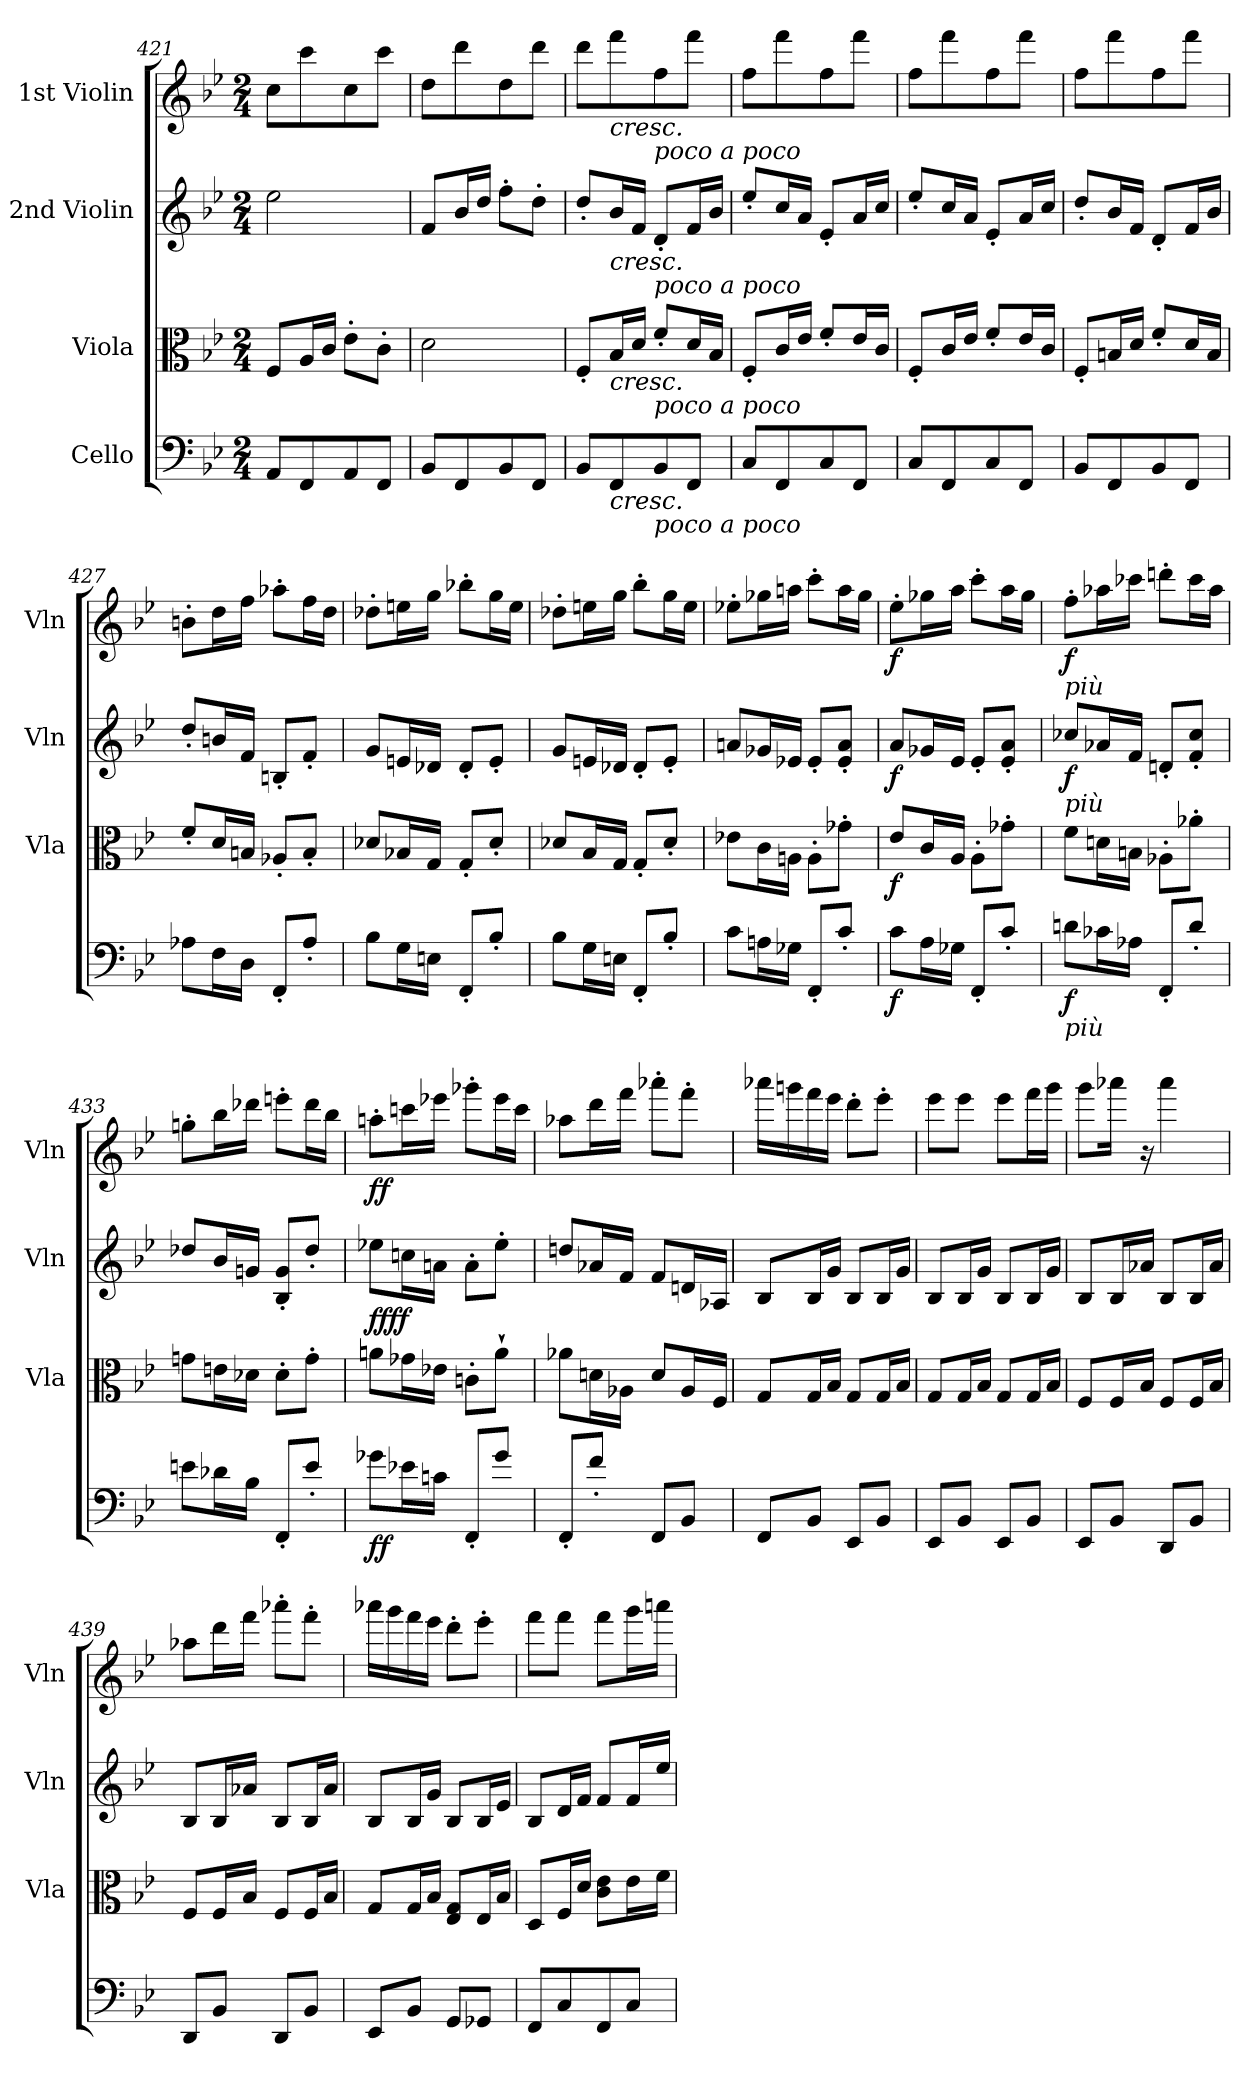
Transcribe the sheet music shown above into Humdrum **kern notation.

**kern	**dynam	**kern	**dynam	**kern	**dynam	**kern	**dynam
*part4	*part4	*part3	*part3	*part2	*part2	*part1	*part1
*staff4	*staff4	*staff3	*staff3	*staff2	*staff2	*staff1	*staff1
*I"Cello	*	*I"Viola	*	*I"2nd Violin	*	*I"1st Violin	*
*	*	*I'Vla	*	*I'Vln	*	*I'Vln	*
*clefF4	*	*clefC3	*	*clefG2	*	*clefG2	*
*k[b-e-]	*	*k[b-e-]	*	*k[b-e-]	*	*k[b-e-]	*
*B-:	*	*B-:	*	*B-:	*	*B-:	*
*M2/4	*	*M2/4	*	*M2/4	*	*M2/4	*
=421	=421	=421	=421	=421	=421	=421	=421
8AA/L	.	8F/L	.	2ee-\	.	8cc\L	.
8FF/	.	16A/L	.	.	.	8ccc\	.
.	.	16c/JJ	.	.	.	.	.
8AA/	.	8e-'\L	.	.	.	8cc\	.
8FF/J	.	8c'\J	.	.	.	8ccc\J	.
=422	=422	=422	=422	=422	=422	=422	=422
8BB-/L	.	2d\	.	8f/L	.	8dd\L	.
8FF/	.	.	.	16b-/L	.	8ddd\	.
.	.	.	.	16dd/JJ	.	.	.
8BB-/	.	.	.	8ff'\L	.	8dd\	.
8FF/J	.	.	.	8dd'\J	.	8ddd\J	.
=423	=423	=423	=423	=423	=423	=423	=423
8BB-/L	.	8F'/L	.	8dd'/L	.	8ddd\L	.
!	!	!	!	!	!	!LO:TX:b:i:t=cresc.	!
!	!	!	!	!LO:TX:b:i:t=cresc.	!	!	!
!	!	!LO:TX:b:i:t=cresc.	!	!	!	!	!
!LO:TX:b:i:t=cresc.	!	!	!	!	!	!	!
8FF/	.	16B-/L	.	16b-/L	.	8fff\	.
.	.	16d/JJ	.	16f/JJ	.	.	.
!	!	!	!	!	!	!LO:TX:b:i:t=poco     a     poco	!
!	!	!	!	!LO:TX:b:i:t=poco     a     poco	!	!	!
!	!	!LO:TX:b:i:t=poco     a     poco	!	!	!	!	!
!LO:TX:b:i:t=poco     a     poco	!	!	!	!	!	!	!
8BB-/	.	8f'/L	.	8d'/L	.	8ff\	.
8FF/J	.	16d/L	.	16f/L	.	8fff\J	.
.	.	16B-/JJ	.	16b-/JJ	.	.	.
=424	=424	=424	=424	=424	=424	=424	=424
8C/L	.	8F'/L	.	8ee-'/L	.	8ff\L	.
8FF/	.	16c/L	.	16cc/L	.	8fff\	.
.	.	16e-/JJ	.	16a/JJ	.	.	.
8C/	.	8f'/L	.	8e-'/L	.	8ff\	.
8FF/J	.	16e-/L	.	16a/L	.	8fff\J	.
.	.	16c/JJ	.	16cc/JJ	.	.	.
=425	=425	=425	=425	=425	=425	=425	=425
8C/L	.	8F'/L	.	8ee-'/L	.	8ff\L	.
8FF/	.	16c/L	.	16cc/L	.	8fff\	.
.	.	16e-/JJ	.	16a/JJ	.	.	.
8C/	.	8f'/L	.	8e-'/L	.	8ff\	.
8FF/J	.	16e-/L	.	16a/L	.	8fff\J	.
.	.	16c/JJ	.	16cc/JJ	.	.	.
=426	=426	=426	=426	=426	=426	=426	=426
8BB-/L	.	8F'/L	.	8dd'/L	.	8ff\L	.
8FF/	.	16Bn/L	.	16b-/L	.	8fff\	.
.	.	16d/JJ	.	16f/JJ	.	.	.
8BB-/	.	8f'/L	.	8d'/L	.	8ff\	.
8FF/J	.	16d/L	.	16f/L	.	8fff\J	.
.	.	16B/JJ	.	16b-/JJ	.	.	.
=427	=427	=427	=427	=427	=427	=427	=427
8A-X\L	.	8f'/L	.	8dd'/L	.	8bn'\L	.
16F\L	.	16d/L	.	16bn/L	.	16dd\L	.
16D\JJ	.	16Bn/JJ	.	16f/JJ	.	16ff\JJ	.
8FF'/L	.	8A-X'/L	.	8Bn'/L	.	8aa-X'\L	.
8A-'/J	.	8B'/J	.	8f'/J	.	16ff\L	.
.	.	.	.	.	.	16dd\JJ	.
=428	=428	=428	=428	=428	=428	=428	=428
8B-\L	.	8d-X/L	.	8g/L	.	8dd-X'\L	.
16G\L	.	16B-X/L	.	16en/L	.	16een\L	.
16En\JJ	.	16G/JJ	.	16d-X/JJ	.	16gg\JJ	.
8FF'/L	.	8G'/L	.	8d-'/L	.	8bb-X'\L	.
8B-'/J	.	8d-'/J	.	8e'/J	.	16gg\L	.
.	.	.	.	.	.	16ee\JJ	.
=429	=429	=429	=429	=429	=429	=429	=429
8B-\L	.	8d-X/L	.	8g/L	.	8dd-X'\L	.
16G\L	.	16B-/L	.	16en/L	.	16een\L	.
16En\JJ	.	16G/JJ	.	16d-X/JJ	.	16gg\JJ	.
8FF'/L	.	8G'/L	.	8d-'/L	.	8bb-'\L	.
8B-'/J	.	8d-'/J	.	8e'/J	.	16gg\L	.
.	.	.	.	.	.	16ee\JJ	.
=430	=430	=430	=430	=430	=430	=430	=430
8c\L	.	8e-X\L	.	8an/L	.	8ee-X'\L	.
16An\L	.	16c\L	.	16g-X/L	.	16gg-X\L	.
16G-X\JJ	.	16An\JJ	.	16e-X/JJ	.	16aan\JJ	.
8FF'/L	.	8A'\L	.	8e-'/L	.	8ccc'\L	.
8c'/J	.	8g-X'\J	.	8e-/' 8a/'J	.	16aa\L	.
.	.	.	.	.	.	16gg-\JJ	.
=431	=431	=431	=431	=431	=431	=431	=431
!	!LO:DY:b	!	!LO:DY:b	!	!LO:DY:b	!	!LO:DY:b
8c\L	f	8e-/L	f	8a/L	f	8ee-'\L	f
16A\L	.	16c/L	.	16g-X/L	.	16gg-X\L	.
16G-X\JJ	.	16A/JJ	.	16e-/JJ	.	16aa\JJ	.
8FF'/L	.	8A'\L	.	8e-'/L	.	8ccc'\L	.
8c'/J	.	8g-X'\J	.	8e-/' 8a/'J	.	16aa\L	.
.	.	.	.	.	.	16gg-\JJ	.
=432	=432	=432	=432	=432	=432	=432	=432
!	!	!	!	!	!	!LO:TX:b:i:t=più	!
!	!	!	!	!LO:TX:b:i:t=più	!	!	!
!LO:TX:b:i:t=più	!	!	!	!	!	!	!
!	!LO:DY:b	!	!	!	!LO:DY:b	!	!LO:DY:b
8dn\L	f	8f\L	.	8cc-X/L	f	8ff'\L	f
16c-X\L	.	16dn\L	.	16a-X/L	.	16aa-X\L	.
16A-X\JJ	.	16Bn\JJ	.	16f/JJ	.	16ccc-X\JJ	.
8FF'/L	.	8A-X'\L	.	8dn'/L	.	8dddn'\L	.
8d'/J	.	8a-X'\J	.	8f/' 8cc-/'J	.	16ccc-\L	.
.	.	.	.	.	.	16aa-\JJ	.
=433	=433	=433	=433	=433	=433	=433	=433
8en\L	.	8gn\L	.	8dd-X/L	.	8ggn'\L	.
16d-X\L	.	16en\L	.	16b-/L	.	16bb-\L	.
16B-\JJ	.	16d-X\JJ	.	16gn/JJ	.	16ddd-X\JJ	.
8FF'/L	.	8d-'\L	.	8B-/' 8g/'L	.	8eeen'\L	.
8e'/J	.	8g'\J	.	8dd-'/J	.	16ddd-\L	.
.	.	.	.	.	.	16bb-\JJ	.
=434	=434	=434	=434	=434	=434	=434	=434
!	!LO:DY:b	!	!LO:DY:b	!	!	!	!
!	!	!	!LO:DY:n=1:a	!	!	!	!LO:DY:b
8g-X\L	ff	8an\L	ff ff	8ee-X\L	.	8aan'\L	ff
16e-X\L	.	16g-X\L	.	16ccn\L	.	16cccn\L	.
16cn\JJ	.	16e-X\JJ	.	16an\JJ	.	16eee-X\JJ	.
8FF'/L	.	8cn'\L	.	8a'\L	.	8ggg-X'\L	.
8g-/J	.	8a''\J	.	8ee-'\J	.	16eee-\L	.
.	.	.	.	.	.	16ccc\JJ	.
=435	=435	=435	=435	=435	=435	=435	=435
8FF'/L	.	8a-X\L	.	8ddn/L	.	8aa-X\L	.
8f'/J	.	16dn\L	.	16a-X/L	.	16ddd\L	.
.	.	16A-X\JJ	.	16f/JJ	.	16fff\JJ	.
8FF/L	.	8d/L	.	8f/L	.	8aaa-X'\L	.
8BB-/J	.	16A-/L	.	16dn/L	.	8fff'\J	.
.	.	16F/JJ	.	16A-X/JJ	.	.	.
=436	=436	=436	=436	=436	=436	=436	=436
8FF/L	.	8G/L	.	8B-/L	.	16aaa-X\LL	.
.	.	.	.	.	.	16gggn\	.
8BB-/J	.	16G/L	.	16B-/L	.	16fff\	.
.	.	16B-/JJ	.	16g/JJ	.	16eee-\JJ	.
8EE-/L	.	8G/L	.	8B-/L	.	8ddd'\L	.
8BB-/J	.	16G/L	.	16B-/L	.	8eee-'\J	.
.	.	16B-/JJ	.	16g/JJ	.	.	.
=437	=437	=437	=437	=437	=437	=437	=437
8EE-/L	.	8G/L	.	8B-/L	.	8eee-\L	.
8BB-/J	.	16G/L	.	16B-/L	.	8eee-\J	.
.	.	16B-/JJ	.	16g/JJ	.	.	.
8EE-/L	.	8G/L	.	8B-/L	.	8eee-\L	.
8BB-/J	.	16G/L	.	16B-/L	.	16fff\L	.
.	.	16B-/JJ	.	16g/JJ	.	16ggg\JJ	.
=438	=438	=438	=438	=438	=438	=438	=438
8EE-/L	.	8F/L	.	8B-/L	.	8ggg\L	.
8BB-/J	.	16F/L	.	16B-/L	.	16aaa-X\Jk	.
.	.	16B-/JJ	.	16a-X/JJ	.	16r	.
8DD/L	.	8F/L	.	8B-/L	.	4aaa-\	.
8BB-/J	.	16F/L	.	16B-/L	.	.	.
.	.	16B-/JJ	.	16a-/JJ	.	.	.
=439	=439	=439	=439	=439	=439	=439	=439
8DD/L	.	8F/L	.	8B-/L	.	8aa-X\L	.
8BB-/J	.	16F/L	.	16B-/L	.	16ddd\L	.
.	.	16B-/JJ	.	16a-X/JJ	.	16fff\JJ	.
8DD/L	.	8F/L	.	8B-/L	.	8aaa-X'\L	.
8BB-/J	.	16F/L	.	16B-/L	.	8fff'\J	.
.	.	16B-/JJ	.	16a-/JJ	.	.	.
=440	=440	=440	=440	=440	=440	=440	=440
8EE-/L	.	8G/L	.	8B-/L	.	16aaa-X\LL	.
.	.	.	.	.	.	16ggg\	.
8BB-/J	.	16G/L	.	16B-/L	.	16fff\	.
.	.	16B-/JJ	.	16g/JJ	.	16eee-\JJ	.
8GG/L	.	8E-/ 8G/L	.	8B-/L	.	8ddd'\L	.
8GG-X/J	.	16E-/L	.	16B-/L	.	8eee-'\J	.
.	.	16B-/JJ	.	16e-/JJ	.	.	.
=441	=441	=441	=441	=441	=441	=441	=441
8FF/L	.	8D/L	.	8B-/L	.	8fff\L	.
8C/	.	16F/L	.	16d/L	.	8fff\J	.
.	.	16d/JJ	.	16f/JJ	.	.	.
8FF/	.	8c\ 8e-\L	.	8f/L	.	8fff\L	.
8C/J	.	16e-\L	.	16f/L	.	16ggg\L	.
.	.	16f\JJ	.	16ee-/JJ	.	16aaan\JJ	.
=	=	=	=	=	=	=	=
*-	*-	*-	*-	*-	*-	*-	*-
